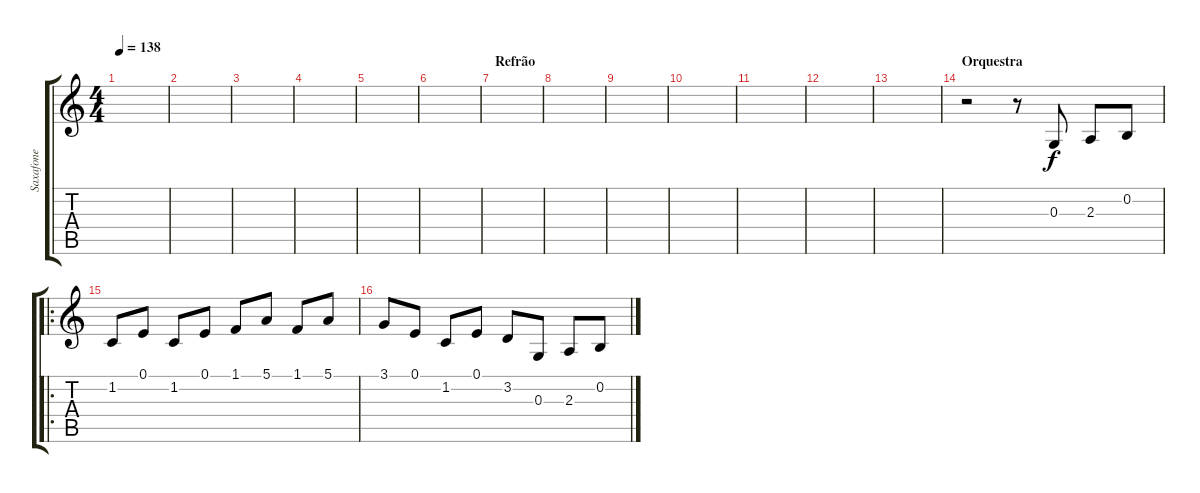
\track ("Saxafone" "Saxafone") {instrument tenorsax}
\staff {score tabs}
\tuning (E4 B3 G3 D3 A2 E2) {hide}
\ts (4 4)
\tempo 138
\clef g2
\ks c
|
|
|
|
|
|
\section ("" "Refrão")
|
|
|
|
|
|
|
\section ("" "Orquestra")
r.2 r.8 0.3.8 2.3.8 0.2.8 |
\ro
1.2.8 0.1.8 1.2.8 0.1.8 1.1.8 5.1.8 1.1.8 5.1.8 |
3.1.8 0.1.8 1.2.8 0.1.8 3.2.8 0.3.8 2.3.8 0.2.8
